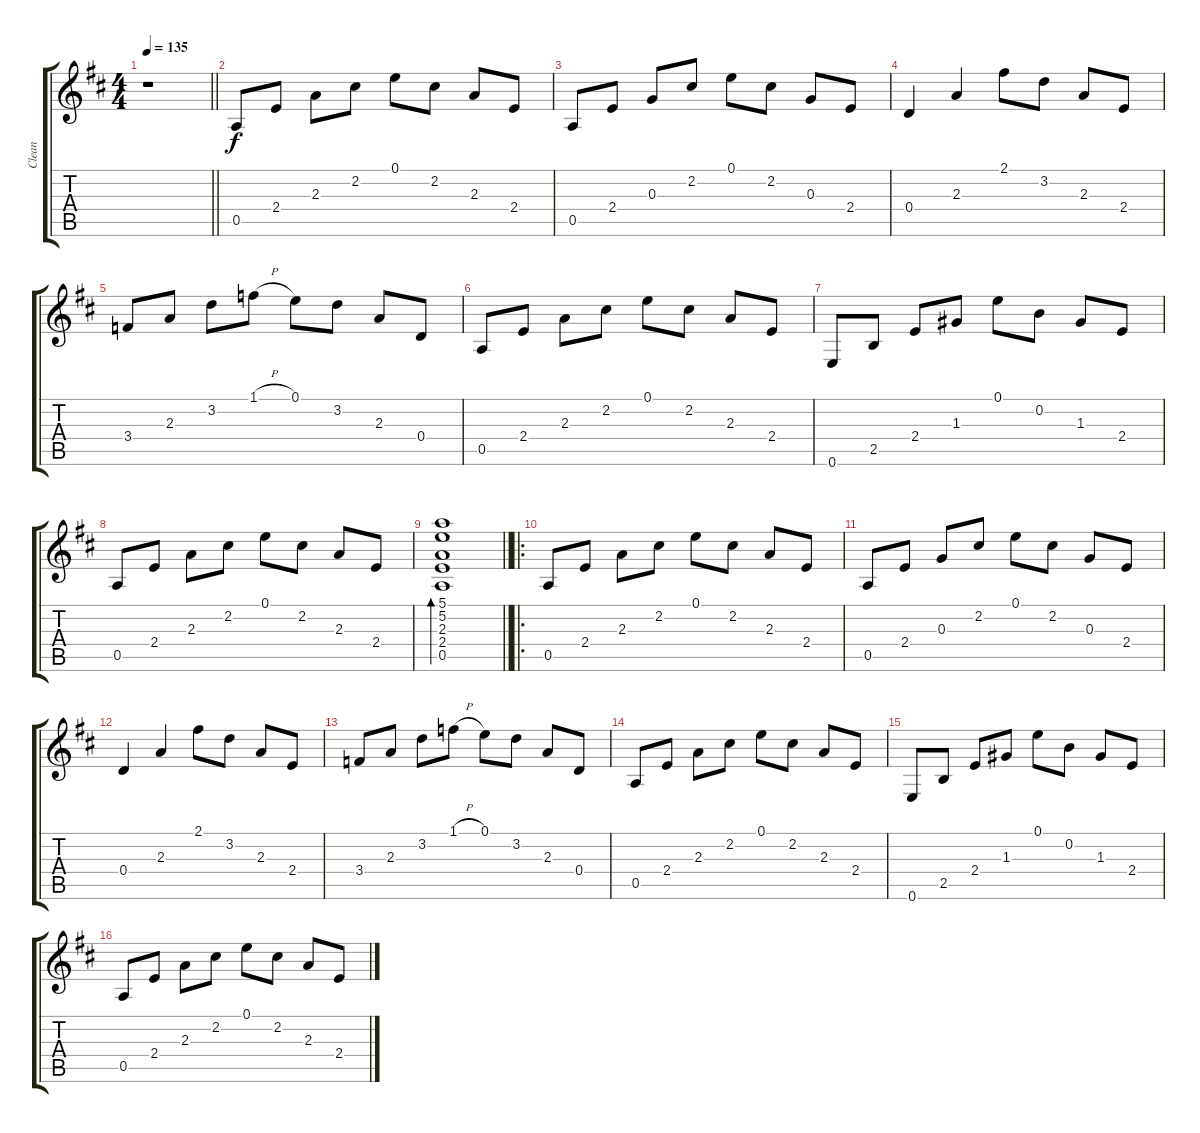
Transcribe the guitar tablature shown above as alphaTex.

\track ("Clean" "Clean") {instrument electricguitarclean}
\staff {score tabs}
\tuning (E4 B3 G3 D3 A2 E2) {hide}
\ts (4 4)
\tempo 135
\clef g2
\barLineRight lightlight
\ks d
r.1{dy f} |
0.5.8 2.4.8 2.3.8 2.2.8 0.1.8 2.2.8 2.3.8 2.4.8 |
0.5.8 2.4.8 0.3.8 2.2.8 0.1.8 2.2.8 0.3.8 2.4.8 |
0.4.4 2.3.4 2.1.8 3.2.8 2.3.8 2.4.8 |
3.4.8 2.3.8 3.2.8 1.1{h}.8 0.1.8 3.2.8 2.3.8 0.4.8 |
0.5.8 2.4.8 2.3.8 2.2.8 0.1.8 2.2.8 2.3.8 2.4.8 |
0.6.8 2.5.8 2.4.8 1.3.8 0.1.8 0.2.8 1.3.8 2.4.8 |
0.5.8 2.4.8 2.3.8 2.2.8 0.1.8 2.2.8 2.3.8 2.4.8 |
\barLineRight lightlight
(5.1 5.2 2.3 2.4 0.5).1{bd 30} |
\ro
0.5.8 2.4.8 2.3.8 2.2.8 0.1.8 2.2.8 2.3.8 2.4.8 |
0.5.8 2.4.8 0.3.8 2.2.8 0.1.8 2.2.8 0.3.8 2.4.8 |
0.4.4 2.3.4 2.1.8 3.2.8 2.3.8 2.4.8 |
3.4.8 2.3.8 3.2.8 1.1{h}.8 0.1.8 3.2.8 2.3.8 0.4.8 |
0.5.8 2.4.8 2.3.8 2.2.8 0.1.8 2.2.8 2.3.8 2.4.8 |
0.6.8 2.5.8 2.4.8 1.3.8 0.1.8 0.2.8 1.3.8 2.4.8 |
0.5.8 2.4.8 2.3.8 2.2.8 0.1.8 2.2.8 2.3.8 2.4.8
